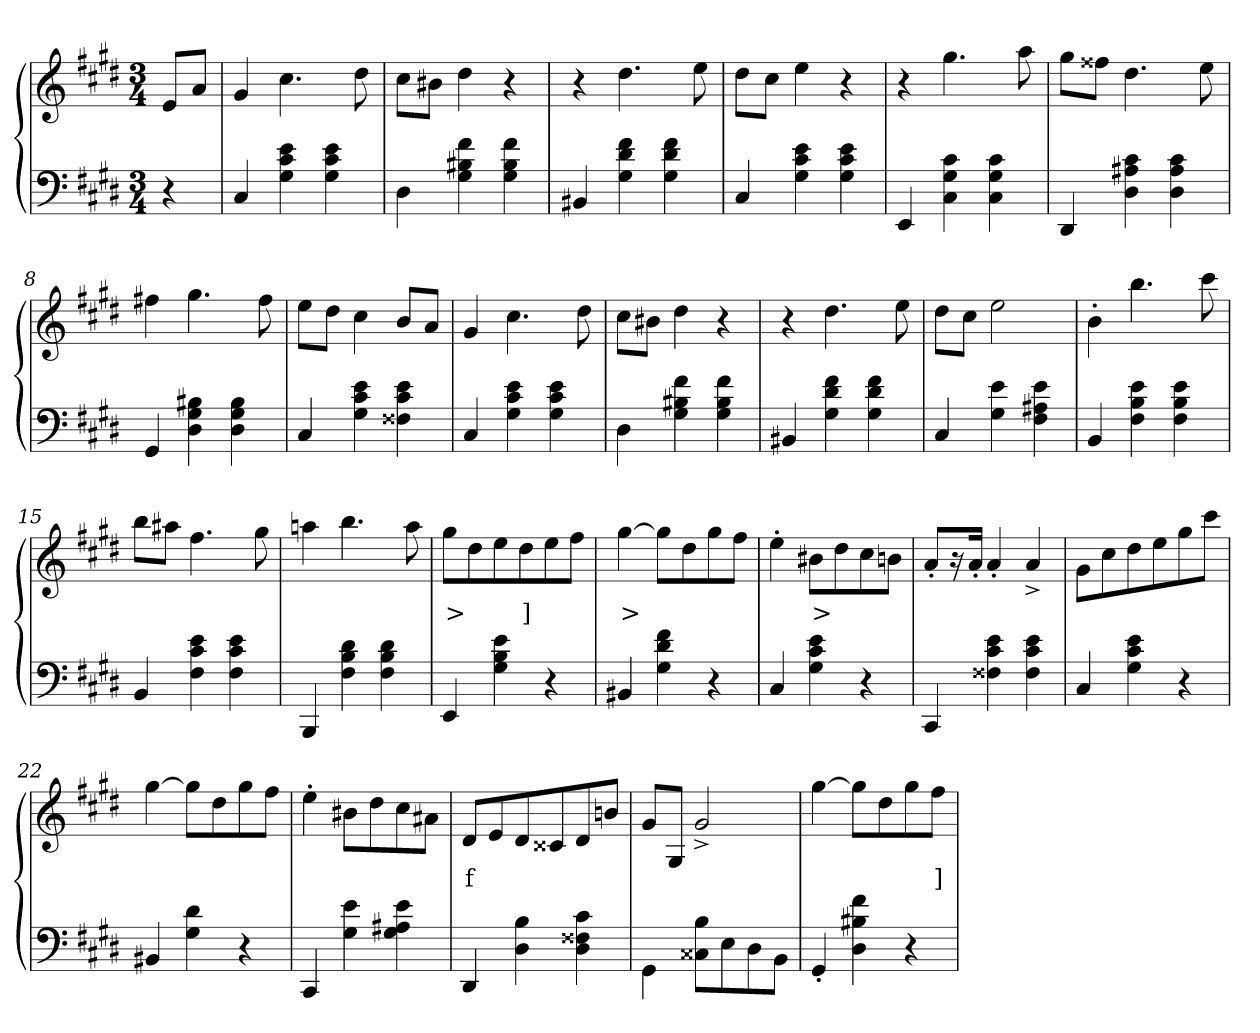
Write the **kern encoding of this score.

**kern	**kern	**text
*part2	*part1	*part1
*staff2	*staff1	*staff1
*clefF4	*clefG2	*
*k[f#c#g#d#]	*k[f#c#g#d#]	*
*M3/4	*M3/4	*
=1	=1	=1
4r	8eL	.
.	8aJ	.
=2	=2	=2
4C#	4g#	.
4e 4c# 4G#	4.cc#	.
4e 4c# 4G#	.	.
.	8dd#	.
=3	=3	=3
4D#	8cc#L	.
.	8b#XJ	.
4f# 4B#X 4G#	4dd#	.
4f# 4B# 4G#	4r	.
=4	=4	=4
4BB#X	4r	.
4f# 4d# 4G#	4.dd#	.
4f# 4d# 4G#	.	.
.	8ee	.
=5	=5	=5
4C#	8dd#L	.
.	8cc#J	.
4e 4c# 4G#	4ee	.
4e 4c# 4G#	4r	.
=6	=6	=6
4EE	4r	.
4c# 4G# 4C#	4.gg#	.
4c# 4G# 4C#	.	.
.	8aa	.
=7	=7	=7
4DD#	8gg#L	.
.	8ff##XJ	.
4c# 4A#X 4D#	4.dd#	.
4c# 4A# 4D#	.	.
.	8ee	.
=8	=8	=8
4GG#	4ff#X	.
4B#X 4G# 4D#	4.gg#	.
4B# 4G# 4D#	.	.
.	8ff#	.
=9	=9	=9
4C#	8eeL	.
.	8dd#J	.
4e 4c# 4G#	4cc#	.
4e 4c# 4F##X	8bL	.
.	8aJ	.
=10	=10	=10
4C#	4g#	.
4e 4c# 4G#	4.cc#	.
4e 4c# 4G#	.	.
.	8dd#	.
=11	=11	=11
4D#	8cc#L	.
.	8b#XJ	.
4f# 4B#X 4G#	4dd#	.
4f# 4B# 4G#	4r	.
=12	=12	=12
4BB#X	4r	.
4f# 4d# 4G#	4.dd#	.
4f# 4d# 4G#	.	.
.	8ee	.
=13	=13	=13
4C#	8dd#L	.
.	8cc#J	.
4e 4G#	2ee	.
4e 4A#X 4F#	.	.
=14	=14	=14
4BB	4b'>	.
4e 4B 4F#	4.bb	.
4e 4B 4F#	.	.
.	8ccc#	.
=15	=15	=15
4BB	8bbL	.
.	8aa#XJ	.
4e 4c# 4F#	4.ff#	.
4e 4c# 4F#	.	.
.	8gg#	.
=16	=16	=16
4BBB	4aan	.
4d# 4B 4F#	4.bb	.
4d# 4B 4F#	.	.
.	8aa	.
=17	=17	=17
4EE	8gg#L	>
.	8dd#	.
4e 4B 4G#	8ee	.
.	8dd#	]
4r	8ee	.
.	8ff#J	.
=18	=18	=18
4BB#X	[4gg#	>
4f# 4d# 4G#	8gg#L]	.
.	8dd#	.
4r	8gg#	.
.	8ff#J	.
=19	=19	=19
4C#	4ee'>	.
4e 4c# 4G#	8b#XL	>
.	8dd#	.
4r	8cc#	.
.	8bnJ	.
=20	=20	=20
4CC#	8a'>/L	.
.	16r	.
.	16a'>Jk	.
4e 4c# 4F##X	4a'>	.
4e 4c# 4F##	4a^>	.
=21	=21	=21
4C#	8g#L	.
.	8cc#	.
4e 4c# 4G#	8dd#	.
.	8ee	.
4r	8gg#	.
.	8ccc#J	.
=22	=22	=22
4BB#X	[4gg#	.
4d# 4G#	8gg#L]	.
.	8dd#	.
4r	8gg#	.
.	8ff#J	.
=23	=23	=23
4CC#	4ee'>	.
4e 4G#	8b#XL	.
.	8dd#	.
4e 4A#X 4G#	8cc#	.
.	8a#XJ	.
=24	=24	=24
4DD#	8d#L	f
.	8e	.
4B 4D#	8d#	.
.	8c##X	.
4c# 4F##X 4D#	8d#	.
.	8bnJ	.
=25	=25	=25
4GG#\	8g#L	.
.	8G#J	.
8B 8C##XL	2g#^>	.
8E	.	.
8D#	.	.
8BBJ	.	.
=26	=26	=26
4GG#'>	[4gg#	.
4f# 4B#X 4D#	8gg#L]	.
.	8dd#	.
4r	8gg#	.
.	8ff#J	]
=	=	=
*-	*-	*-
